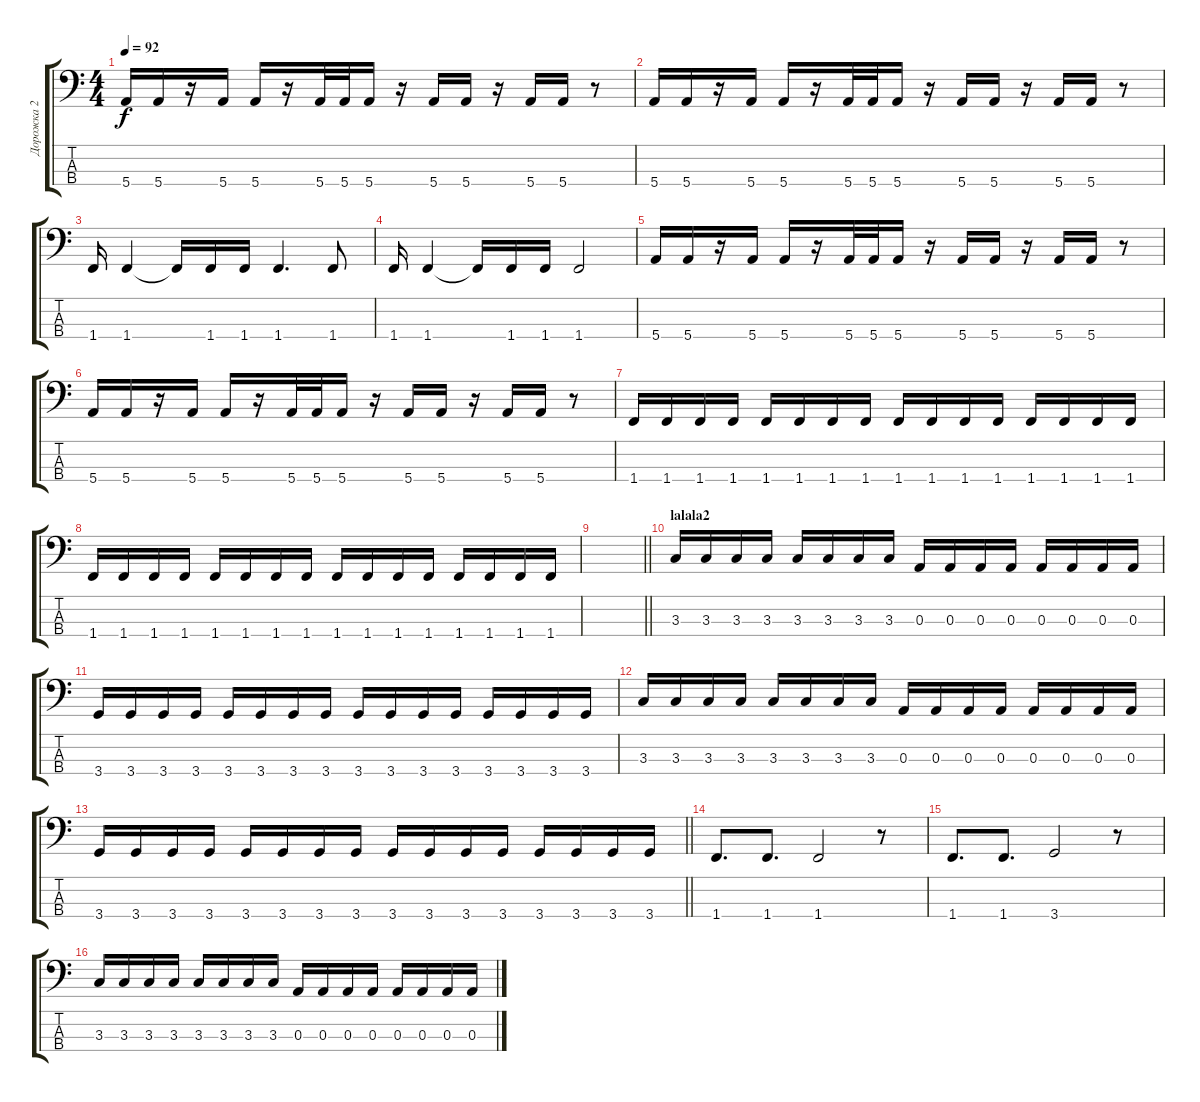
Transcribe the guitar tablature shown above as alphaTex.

\track ("Дорожка 2" "Дорожка 2") {instrument electricbasspick}
\staff {score tabs}
\tuning (G2 D2 A1 E1) {hide}
\ts (4 4)
\tempo 92
\clef f4
\ks c
5.4.16{dy f} 5.4.16 r.16 5.4.16 5.4.16 r.16 5.4.32 5.4.32 5.4.16 r.16 5.4.16 5.4.16 r.16 5.4.16 5.4.16 r.8 |
5.4.16 5.4.16 r.16 5.4.16 5.4.16 r.16 5.4.32 5.4.32 5.4.16 r.16 5.4.16 5.4.16 r.16 5.4.16 5.4.16 r.8 |
1.4.16 1.4.4 1.4{t}.16 1.4.16 1.4.16 1.4.4{d} 1.4.8 |
1.4.16 1.4.4 1.4{t}.16 1.4.16 1.4.16 1.4.2 |
5.4.16 5.4.16 r.16 5.4.16 5.4.16 r.16 5.4.32 5.4.32 5.4.16 r.16 5.4.16 5.4.16 r.16 5.4.16 5.4.16 r.8 |
5.4.16 5.4.16 r.16 5.4.16 5.4.16 r.16 5.4.32 5.4.32 5.4.16 r.16 5.4.16 5.4.16 r.16 5.4.16 5.4.16 r.8 |
1.4.16 1.4.16 1.4.16 1.4.16 1.4.16 1.4.16 1.4.16 1.4.16 1.4.16 1.4.16 1.4.16 1.4.16 1.4.16 1.4.16 1.4.16 1.4.16 |
1.4.16 1.4.16 1.4.16 1.4.16 1.4.16 1.4.16 1.4.16 1.4.16 1.4.16 1.4.16 1.4.16 1.4.16 1.4.16 1.4.16 1.4.16 1.4.16 |
\barLineRight lightlight
|
\section ("" "lalala2")
3.3.16 3.3.16 3.3.16 3.3.16 3.3.16 3.3.16 3.3.16 3.3.16 0.3.16 0.3.16 0.3.16 0.3.16 0.3.16 0.3.16 0.3.16 0.3.16 |
3.4.16 3.4.16 3.4.16 3.4.16 3.4.16 3.4.16 3.4.16 3.4.16 3.4.16 3.4.16 3.4.16 3.4.16 3.4.16 3.4.16 3.4.16 3.4.16 |
3.3.16 3.3.16 3.3.16 3.3.16 3.3.16 3.3.16 3.3.16 3.3.16 0.3.16 0.3.16 0.3.16 0.3.16 0.3.16 0.3.16 0.3.16 0.3.16 |
\barLineRight lightlight
3.4.16 3.4.16 3.4.16 3.4.16 3.4.16 3.4.16 3.4.16 3.4.16 3.4.16 3.4.16 3.4.16 3.4.16 3.4.16 3.4.16 3.4.16 3.4.16 |
1.4.8{d} 1.4.8{d} 1.4.2 r.8 |
1.4.8{d} 1.4.8{d} 3.4.2 r.8 |
3.3.16 3.3.16 3.3.16 3.3.16 3.3.16 3.3.16 3.3.16 3.3.16 0.3.16 0.3.16 0.3.16 0.3.16 0.3.16 0.3.16 0.3.16 0.3.16
